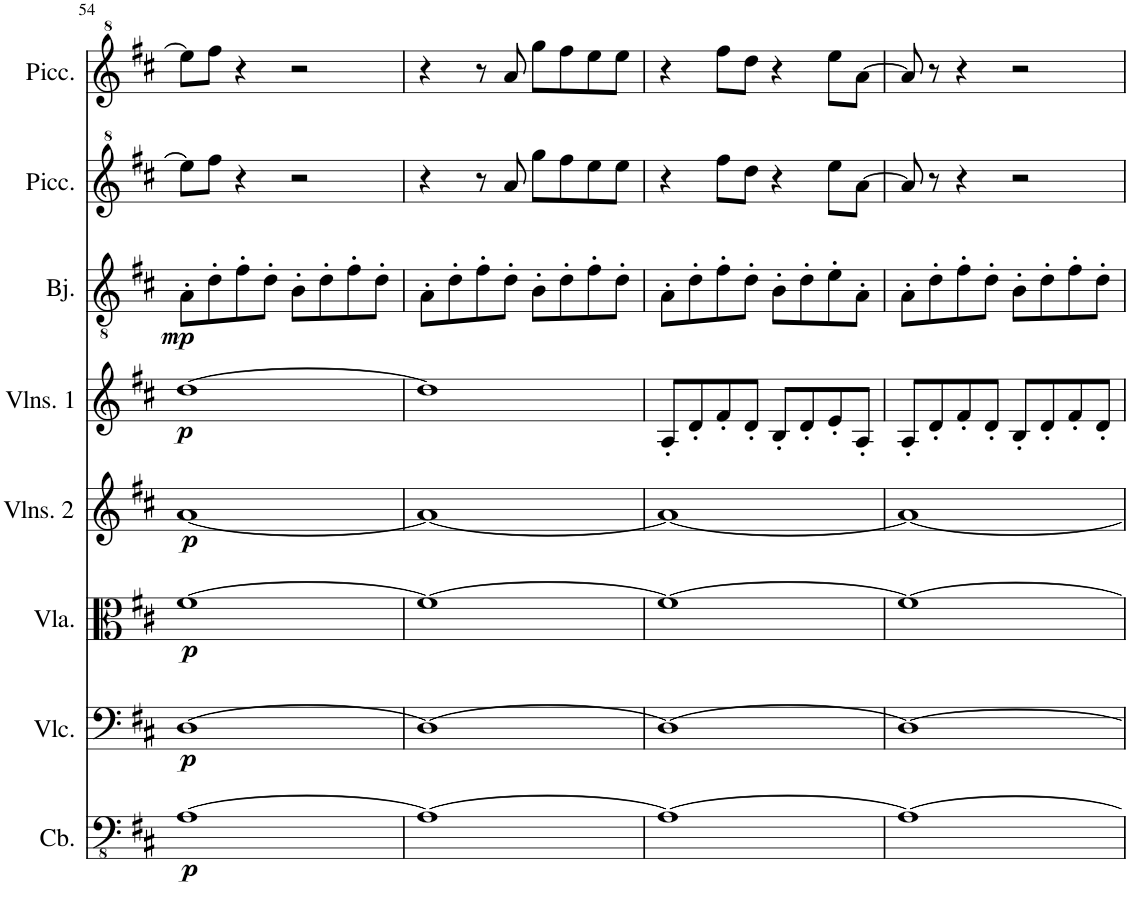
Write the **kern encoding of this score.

**kern	**dynam	**kern	**dynam	**kern	**dynam	**kern	**dynam	**kern	**dynam	**kern	**dynam	**kern	**kern
*part8	*part8	*part7	*part7	*part6	*part6	*part5	*part5	*part4	*part4	*part3	*part3	*part2	*part1
*staff8	*staff8	*staff7	*staff7	*staff6	*staff6	*staff5	*staff5	*staff4	*staff4	*staff3	*staff3	*staff2	*staff1
*I"Contrabass	*	*I"Violoncello	*	*I"Viola	*	*I"Violins 2	*	*I"Violins 1	*	*I"Banjo	*	*I"Piccolo	*I"Piccolo
*I'Cb.	*	*I'Vlc.	*	*I'Vla.	*	*I'Vlns. 2	*	*I'Vlns. 1	*	*I'Bj.	*	*I'Picc.	*I'Picc.
!!LO:PB:g=z
*clefFv4	*	*clefF4	*	*clefC3	*	*clefG2	*	*clefG2	*	*clefGv2	*	*clefG^2	*clefG^2
*Trd7c12	*	*	*	*	*	*	*	*	*	*Trd7c12	*	*Trd-7c-12	*Trd-7c-12
*k[f#c#]	*	*k[f#c#]	*	*k[f#c#]	*	*k[f#c#]	*	*k[f#c#]	*	*k[f#c#]	*	*k[f#c#]	*k[f#c#]
*M4/4	*	*M4/4	*	*M4/4	*	*M4/4	*	*M4/4	*	*M4/4	*	*M4/4	*M4/4
=54	=54	=54	=54	=54	=54	=54	=54	=54	=54	=54	=54	=54	=54
!	!LO:DY:b	!	!LO:DY:b	!	!LO:DY:b	!	!LO:DY:b	!	!LO:DY:b	!	!LO:DY:b	!	!
[1AA	p	[1D	p	[1f#	p	[1a	p	[1dd	p	8A'\L	mp	8eee\L]	8eee\L]
.	.	.	.	.	.	.	.	.	.	8d'\	.	8fff#\J	8fff#\J
.	.	.	.	.	.	.	.	.	.	8f#'\	.	4r	4r
.	.	.	.	.	.	.	.	.	.	8d'\J	.	.	.
.	.	.	.	.	.	.	.	.	.	8B'\L	.	2r	2r
.	.	.	.	.	.	.	.	.	.	8d'\	.	.	.
.	.	.	.	.	.	.	.	.	.	8f#'\	.	.	.
.	.	.	.	.	.	.	.	.	.	8d'\J	.	.	.
=55	=55	=55	=55	=55	=55	=55	=55	=55	=55	=55	=55	=55	=55
1AA_	.	1D_	.	1f#_	.	1a_	.	1dd]	.	8A'\L	.	4r	4r
.	.	.	.	.	.	.	.	.	.	8d'\	.	.	.
.	.	.	.	.	.	.	.	.	.	8f#'\	.	8r	8r
.	.	.	.	.	.	.	.	.	.	8d'\J	.	8aa/	8aa/
.	.	.	.	.	.	.	.	.	.	8B'\L	.	8ggg\L	8ggg\L
.	.	.	.	.	.	.	.	.	.	8d'\	.	8fff#\	8fff#\
.	.	.	.	.	.	.	.	.	.	8f#'\	.	8eee\	8eee\
.	.	.	.	.	.	.	.	.	.	8d'\J	.	8eee\J	8eee\J
=56	=56	=56	=56	=56	=56	=56	=56	=56	=56	=56	=56	=56	=56
1AA_	.	1D_	.	1f#_	.	1a_	.	8A'/L	.	8A'\L	.	4r	4r
.	.	.	.	.	.	.	.	8d'/	.	8d'\	.	.	.
.	.	.	.	.	.	.	.	8f#'/	.	8f#'\	.	8fff#\L	8fff#\L
.	.	.	.	.	.	.	.	8d'/J	.	8d'\J	.	8ddd\J	8ddd\J
.	.	.	.	.	.	.	.	8B'/L	.	8B'\L	.	4r	4r
.	.	.	.	.	.	.	.	8d'/	.	8d'\	.	.	.
.	.	.	.	.	.	.	.	8e'/	.	8e'\	.	8eee\L	8eee\L
.	.	.	.	.	.	.	.	8A'/J	.	8A'\J	.	[8aa\J	[8aa\J
=57	=57	=57	=57	=57	=57	=57	=57	=57	=57	=57	=57	=57	=57
1AA_	.	1D_	.	1f#_	.	1a_	.	8A'/L	.	8A'\L	.	8aa/]	8aa/]
.	.	.	.	.	.	.	.	8d'/	.	8d'\	.	8r	8r
.	.	.	.	.	.	.	.	8f#'/	.	8f#'\	.	4r	4r
.	.	.	.	.	.	.	.	8d'/J	.	8d'\J	.	.	.
.	.	.	.	.	.	.	.	8B'/L	.	8B'\L	.	2r	2r
.	.	.	.	.	.	.	.	8d'/	.	8d'\	.	.	.
.	.	.	.	.	.	.	.	8f#'/	.	8f#'\	.	.	.
.	.	.	.	.	.	.	.	8d'/J	.	8d'\J	.	.	.
=	=	=	=	=	=	=	=	=	=	=	=	=	=
*-	*-	*-	*-	*-	*-	*-	*-	*-	*-	*-	*-	*-	*-
